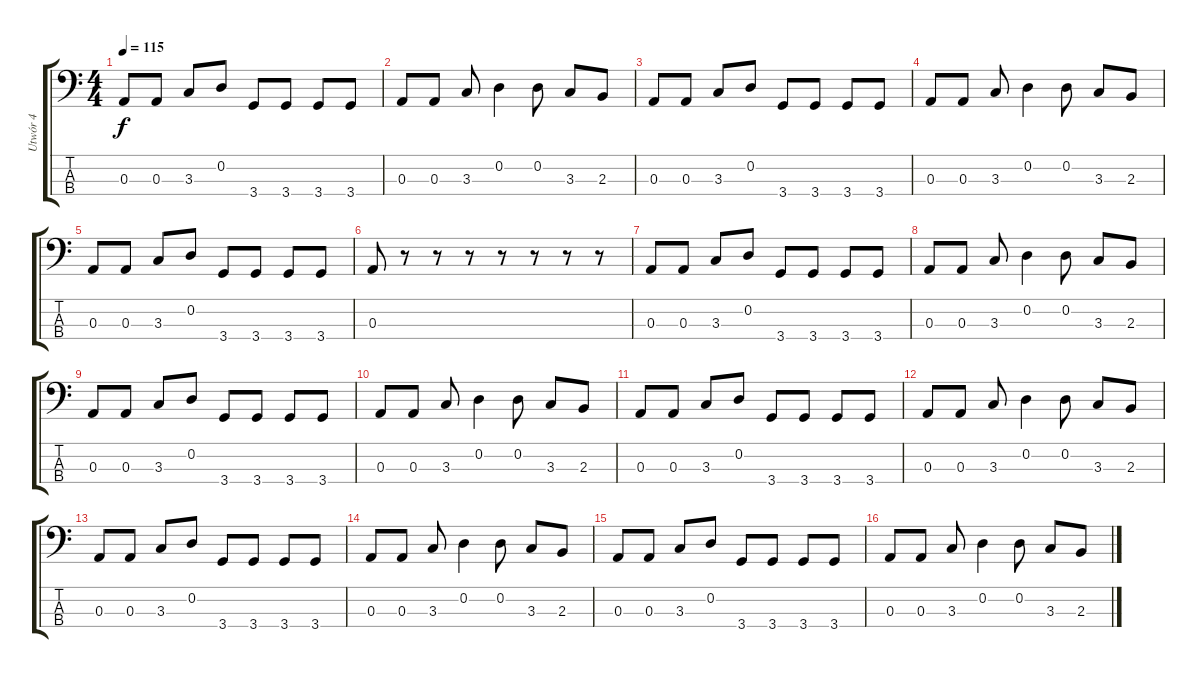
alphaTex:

\track ("Utwór 4" "Utwór 4") {instrument electricbasspick}
\staff {score tabs}
\tuning (G2 D2 A1 E1) {hide}
\ts (4 4)
\tempo 115
\clef f4
\ks c
0.3.8{dy f} 0.3.8 3.3.8 0.2.8 3.4.8 3.4.8 3.4.8 3.4.8 |
0.3.8 0.3.8 3.3.8 0.2.4 0.2.8 3.3.8 2.3.8 |
0.3.8 0.3.8 3.3.8 0.2.8 3.4.8 3.4.8 3.4.8 3.4.8 |
0.3.8 0.3.8 3.3.8 0.2.4 0.2.8 3.3.8 2.3.8 |
0.3.8 0.3.8 3.3.8 0.2.8 3.4.8 3.4.8 3.4.8 3.4.8 |
0.3.8 r.8 r.8 r.8 r.8 r.8 r.8 r.8 |
0.3.8 0.3.8 3.3.8 0.2.8 3.4.8 3.4.8 3.4.8 3.4.8 |
0.3.8 0.3.8 3.3.8 0.2.4 0.2.8 3.3.8 2.3.8 |
0.3.8 0.3.8 3.3.8 0.2.8 3.4.8 3.4.8 3.4.8 3.4.8 |
0.3.8 0.3.8 3.3.8 0.2.4 0.2.8 3.3.8 2.3.8 |
0.3.8 0.3.8 3.3.8 0.2.8 3.4.8 3.4.8 3.4.8 3.4.8 |
0.3.8 0.3.8 3.3.8 0.2.4 0.2.8 3.3.8 2.3.8 |
0.3.8 0.3.8 3.3.8 0.2.8 3.4.8 3.4.8 3.4.8 3.4.8 |
0.3.8 0.3.8 3.3.8 0.2.4 0.2.8 3.3.8 2.3.8 |
0.3.8 0.3.8 3.3.8 0.2.8 3.4.8 3.4.8 3.4.8 3.4.8 |
0.3.8 0.3.8 3.3.8 0.2.4 0.2.8 3.3.8 2.3.8
